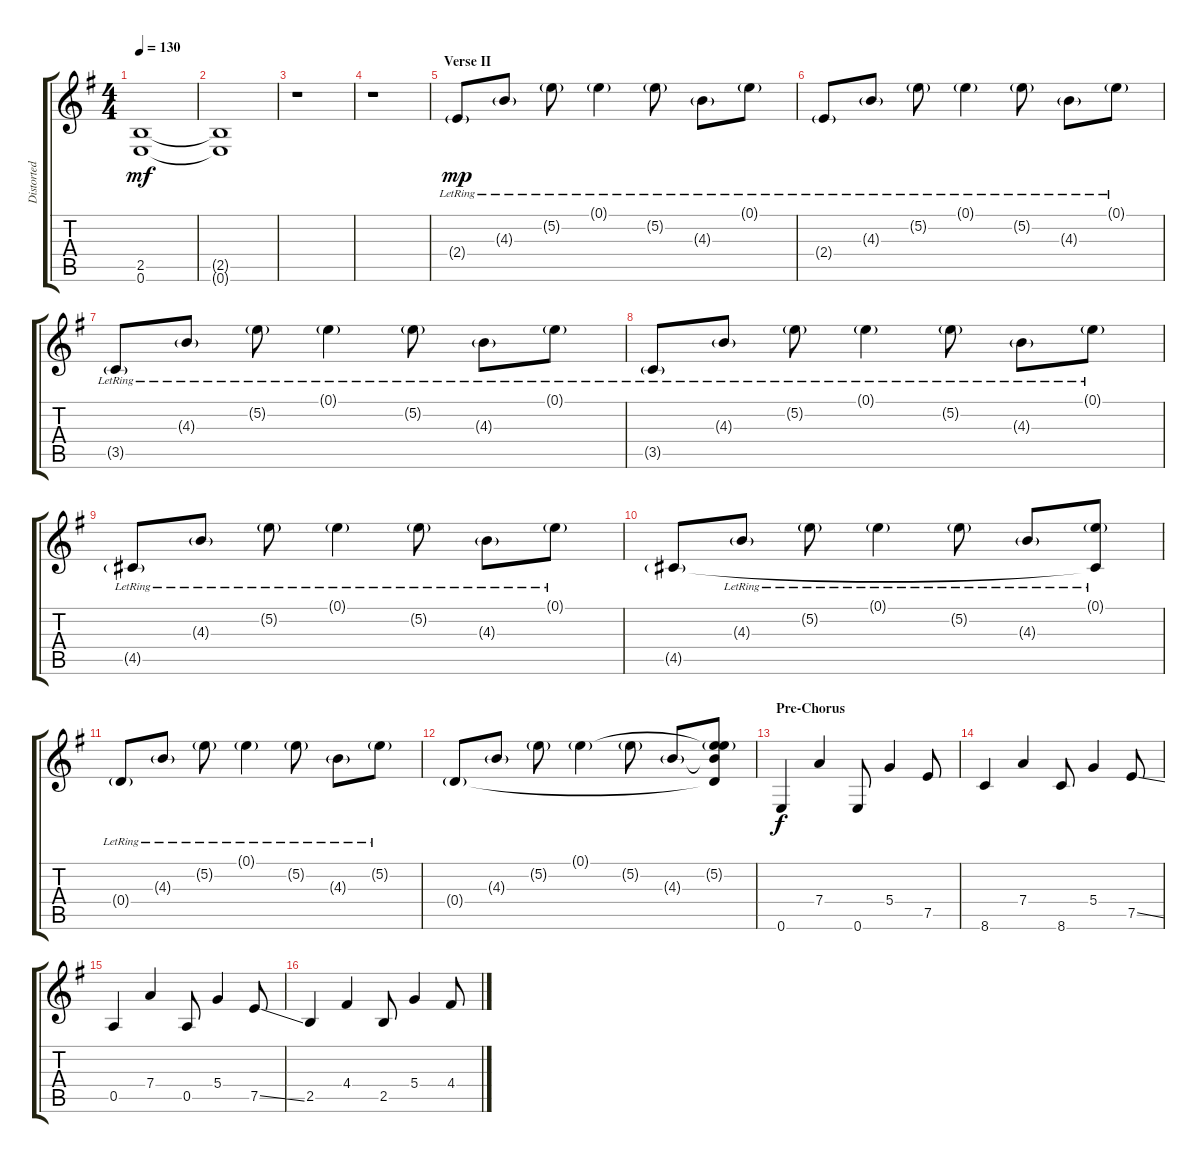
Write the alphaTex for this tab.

\track ("Distorted Rhythm Guitar (R)" "Distorted ") {instrument distortionguitar}
\staff {score tabs}
\tuning (E4 B3 G3 D3 A2 E2) {hide}
\ts (4 4)
\tempo 130
\clef g2
\ks eminor
(2.5{t} 0.6{t}).1{dy mf} |
(2.5{t} 0.6{t}).1 |
r.1 |
r.1 |
\section ("" "Verse II")
2.4{g lr}.8{dy mp} 4.3{g lr}.8 5.2{g lr}.8 0.1{g lr}.4 5.2{g lr}.8 4.3{g lr}.8 0.1{g lr}.8 |
2.4{g lr}.8 4.3{g lr}.8 5.2{g lr}.8 0.1{g lr}.4 5.2{g lr}.8 4.3{g lr}.8 0.1{g lr}.8 |
3.5{g lr}.8 4.3{g lr}.8 5.2{g lr}.8 0.1{g lr}.4 5.2{g lr}.8 4.3{g lr}.8 0.1{g lr}.8 |
3.5{g lr}.8 4.3{g lr}.8 5.2{g lr}.8 0.1{g lr}.4 5.2{g lr}.8 4.3{g lr}.8 0.1{g lr}.8 |
4.5{g lr}.8 4.3{g lr}.8 5.2{g lr}.8 0.1{g lr}.4 5.2{g lr}.8 4.3{g lr}.8 0.1{g lr}.8 |
4.5{g}.8 4.3{g lr}.8 5.2{g lr}.8 0.1{g lr}.4 5.2{g lr}.8 4.3{g lr}.8 (0.1{g lr} 4.5{t}).8 |
0.4{g lr}.8 4.3{g lr}.8 5.2{g lr}.8 0.1{g lr}.4 5.2{g lr}.8 4.3{g lr}.8 5.2{g lr}.8 |
0.4{g}.8 4.3{g}.8 5.2{g}.8 0.1{g}.4 5.2{g}.8 4.3{g}.8 (0.1{t} 5.2{g} 4.3{t} 0.4{t}).8 |
\section ("" "Pre-Chorus")
0.6.4{dy f} 7.4.4 0.6.8 5.4.4 7.5.8 |
8.6.4 7.4.4 8.6.8 5.4.4 7.5{ss}.8 |
0.5.4 7.4.4 0.5.8 5.4.4 7.5{ss}.8 |
2.5.4 4.4.4 2.5.8 5.4.4 4.4.8
